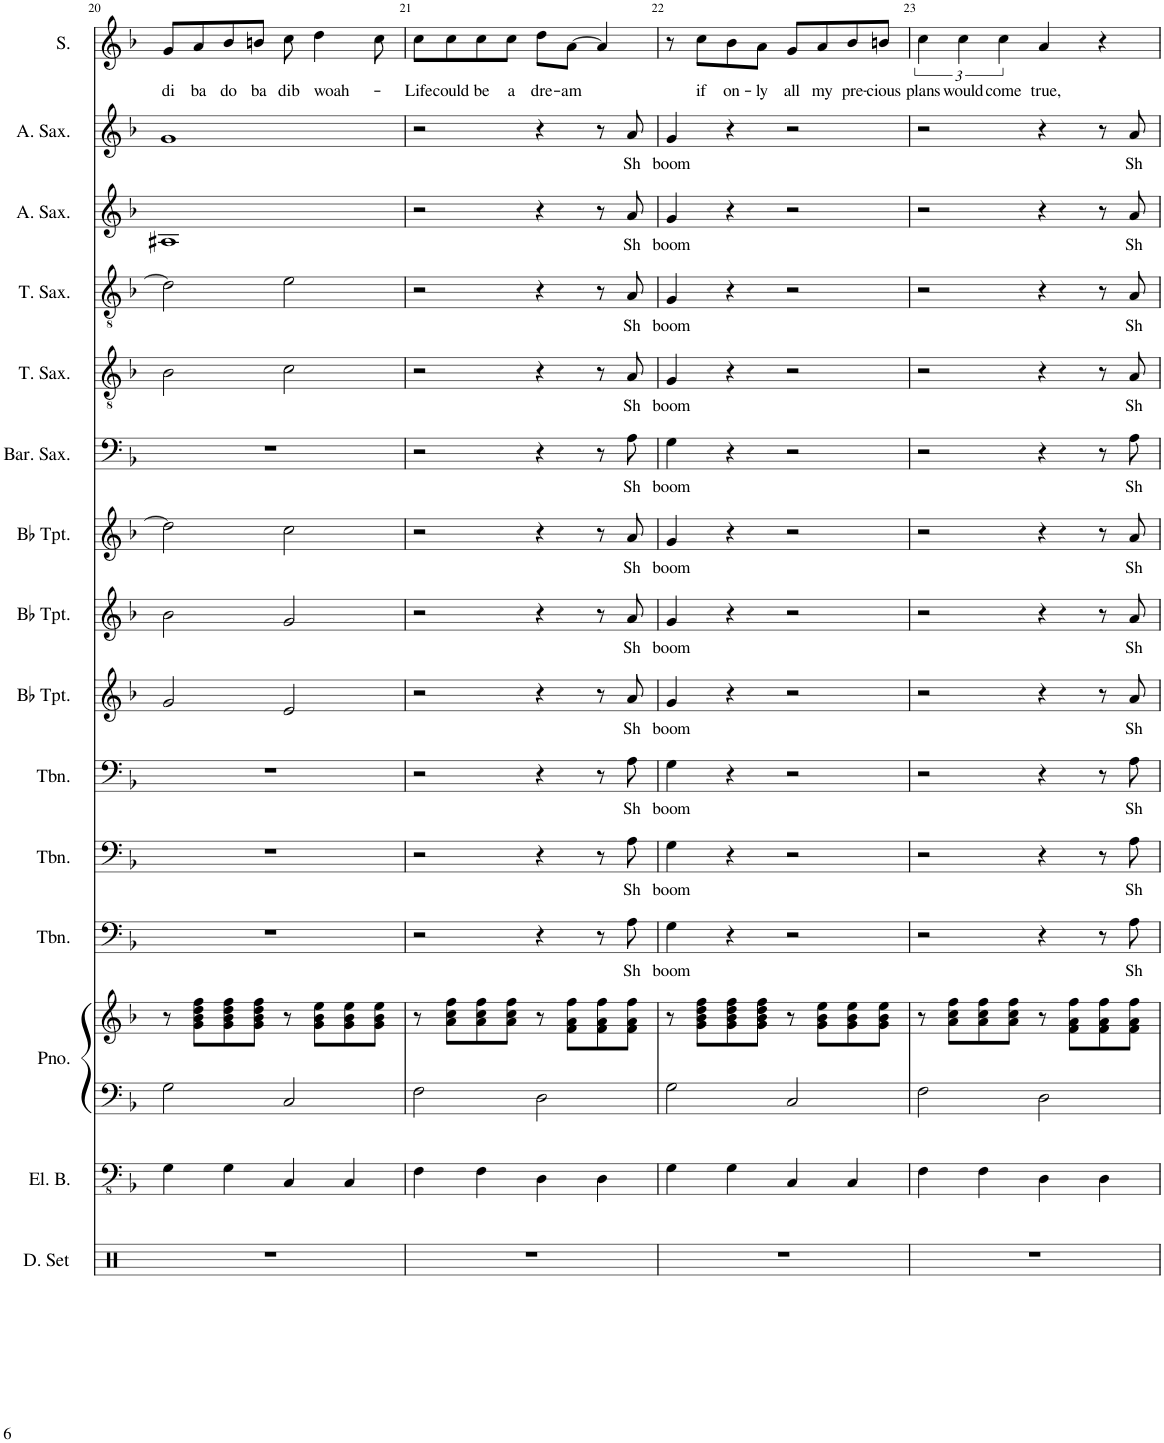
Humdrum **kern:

**kern	**kern	**kern	**kern	**kern	**text	**kern	**text	**kern	**text	**kern	**text	**kern	**text	**kern	**text	**kern	**text	**kern	**text	**kern	**text	**kern	**text	**kern	**text	**kern	**text
*part15	*part14	*part13	*part13	*part12	*part12	*part11	*part11	*part10	*part10	*part9	*part9	*part8	*part8	*part7	*part7	*part6	*part6	*part5	*part5	*part4	*part4	*part3	*part3	*part2	*part2	*part1	*part1
*staff16	*staff15	*staff14	*staff13	*staff12	*staff12	*staff11	*staff11	*staff10	*staff10	*staff9	*staff9	*staff8	*staff8	*staff7	*staff7	*staff6	*staff6	*staff5	*staff5	*staff4	*staff4	*staff3	*staff3	*staff2	*staff2	*staff1	*staff1
*I"Drumset	*I"Electric Bass	*I"Piano	*	*I"Trombone	*	*I"Trombone	*	*I"Trombone	*	*I"Bb Trumpet	*	*I"Bb Trumpet	*	*I"Bb Trumpet	*	*I"Baritone Saxophone	*	*I"Tenor Saxophone	*	*I"Tenor Saxophone	*	*I"Alto Saxophone	*	*I"Alto Saxophone	*	*I"Soprano	*
*I'D. Set	*I'El. B.	*I'Pno.	*	*I'Tbn.	*	*I'Tbn.	*	*I'Tbn.	*	*I'Bb Tpt.	*	*I'Bb Tpt.	*	*I'Bb Tpt.	*	*I'Bar. Sax.	*	*I'T. Sax.	*	*I'T. Sax.	*	*I'A. Sax.	*	*I'A. Sax.	*	*I'S.	*
!!LO:PB:g=z
*clefX	*clefFv4	*clefF4	*clefG2	*clefF4	*	*clefF4	*	*clefF4	*	*clefG2	*	*clefG2	*	*clefG2	*	*clefF4	*	*clefGv2	*	*clefGv2	*	*clefG2	*	*clefG2	*	*clefG2	*
*	*	*	*	*	*	*	*	*	*	*ITrd1c2	*	*ITrd1c2	*	*ITrd1c2	*	*ITrd12c21	*	*ITrd8c14	*	*ITrd8c14	*	*ITrd5c9	*	*ITrd5c9	*	*	*
*k[]	*k[b-]	*k[b-]	*k[b-]	*k[b-]	*	*k[b-]	*	*k[b-]	*	*k[b-]	*	*k[b-]	*	*k[b-]	*	*k[b-]	*	*k[b-]	*	*k[b-]	*	*k[b-]	*	*k[b-]	*	*k[b-]	*
*M4/4	*M4/4	*M4/4	*M4/4	*M4/4	*	*M4/4	*	*M4/4	*	*M4/4	*	*M4/4	*	*M4/4	*	*M4/4	*	*M4/4	*	*M4/4	*	*M4/4	*	*M4/4	*	*M4/4	*
*met(c)	*met(c)	*met(c)	*met(c)	*met(c)	*	*met(c)	*	*met(c)	*	*met(c)	*	*met(c)	*	*met(c)	*	*met(c)	*	*met(c)	*	*met(c)	*	*met(c)	*	*met(c)	*	*met(c)	*
=20	=20	=20	=20	=20	=20	=20	=20	=20	=20	=20	=20	=20	=20	=20	=20	=20	=20	=20	=20	=20	=20	=20	=20	=20	=20	=20	=20
!	!	!	!	!	!	!	!	!	!	!	!	!	!	!	!	!	!	!	!	!	!	!	!	!	!	!	!LO:LY:b
1r	4GG\	2G\	8r	1r	.	1r	.	1r	.	2g/	.	2b-\	.	2dd\]	.	1r	.	2B-\	.	2d\]	.	1A#X	.	1g	.	8g/L	di
!	!	!	!	!	!	!	!	!	!	!	!	!	!	!	!	!	!	!	!	!	!	!	!	!	!	!	!LO:LY:b
.	.	.	8g\ 8b-\ 8dd\ 8ff\L	.	.	.	.	.	.	.	.	.	.	.	.	.	.	.	.	.	.	.	.	.	.	8a/	ba
!	!	!	!	!	!	!	!	!	!	!	!	!	!	!	!	!	!	!	!	!	!	!	!	!	!	!	!LO:LY:b
.	4GG\	.	8g\ 8b-\ 8dd\ 8ff\	.	.	.	.	.	.	.	.	.	.	.	.	.	.	.	.	.	.	.	.	.	.	8b-/	do
!	!	!	!	!	!	!	!	!	!	!	!	!	!	!	!	!	!	!	!	!	!	!	!	!	!	!	!LO:LY:b
.	.	.	8g\ 8b-\ 8dd\ 8ff\J	.	.	.	.	.	.	.	.	.	.	.	.	.	.	.	.	.	.	.	.	.	.	8bn/J	ba
!	!	!	!	!	!	!	!	!	!	!	!	!	!	!	!	!	!	!	!	!	!	!	!	!	!	!	!LO:LY:b
.	4CC/	2C/	8r	.	.	.	.	.	.	2e/	.	2g/	.	2cc\	.	.	.	2c\	.	2e\	.	.	.	.	.	8cc\	dib
!	!	!	!	!	!	!	!	!	!	!	!	!	!	!	!	!	!	!	!	!	!	!	!	!	!	!	!LO:LY:b
.	.	.	8g\ 8b-\ 8ee\L	.	.	.	.	.	.	.	.	.	.	.	.	.	.	.	.	.	.	.	.	.	.	4dd\	woah-
.	4CC/	.	8g\ 8b-\ 8ee\	.	.	.	.	.	.	.	.	.	.	.	.	.	.	.	.	.	.	.	.	.	.	.	.
.	.	.	8g\ 8b-\ 8ee\J	.	.	.	.	.	.	.	.	.	.	.	.	.	.	.	.	.	.	.	.	.	.	8cc\	.
=21	=21	=21	=21	=21	=21	=21	=21	=21	=21	=21	=21	=21	=21	=21	=21	=21	=21	=21	=21	=21	=21	=21	=21	=21	=21	=21	=21
!	!	!	!	!	!	!	!	!	!	!	!	!	!	!	!	!	!	!	!	!	!	!	!	!	!	!	!LO:LY:b
1r	4FF\	2F\	8r	2r	.	2r	.	2r	.	2r	.	2r	.	2r	.	2r	.	2r	.	2r	.	2r	.	2r	.	8cc\L	-Life
!	!	!	!	!	!	!	!	!	!	!	!	!	!	!	!	!	!	!	!	!	!	!	!	!	!	!	!LO:LY:b
.	.	.	8a\ 8cc\ 8ff\L	.	.	.	.	.	.	.	.	.	.	.	.	.	.	.	.	.	.	.	.	.	.	8cc\	could
!	!	!	!	!	!	!	!	!	!	!	!	!	!	!	!	!	!	!	!	!	!	!	!	!	!	!	!LO:LY:b
.	4FF\	.	8a\ 8cc\ 8ff\	.	.	.	.	.	.	.	.	.	.	.	.	.	.	.	.	.	.	.	.	.	.	8cc\	be
!	!	!	!	!	!	!	!	!	!	!	!	!	!	!	!	!	!	!	!	!	!	!	!	!	!	!	!LO:LY:b
.	.	.	8a\ 8cc\ 8ff\J	.	.	.	.	.	.	.	.	.	.	.	.	.	.	.	.	.	.	.	.	.	.	8cc\J	a
!	!	!	!	!	!	!	!	!	!	!	!	!	!	!	!	!	!	!	!	!	!	!	!	!	!	!	!LO:LY:b
.	4DD\	2D\	8r	4r	.	4r	.	4r	.	4r	.	4r	.	4r	.	4r	.	4r	.	4r	.	4r	.	4r	.	8dd\L	dre-
!	!	!	!	!	!	!	!	!	!	!	!	!	!	!	!	!	!	!	!	!	!	!	!	!	!	!	!LO:LY:b
.	.	.	8f\ 8a\ 8ff\L	.	.	.	.	.	.	.	.	.	.	.	.	.	.	.	.	.	.	.	.	.	.	[8a\J	-am
.	4DD\	.	8f\ 8a\ 8ff\	8r	.	8r	.	8r	.	8r	.	8r	.	8r	.	8r	.	8r	.	8r	.	8r	.	8r	.	4a/]	.
!	!	!	!	!	!LO:LY:b	!	!LO:LY:b	!	!LO:LY:b	!	!LO:LY:b	!	!LO:LY:b	!	!LO:LY:b	!	!LO:LY:b	!	!LO:LY:b	!	!LO:LY:b	!	!LO:LY:b	!	!LO:LY:b	!	!
.	.	.	8f\ 8a\ 8ff\J	8A\	Sh	8A\	Sh	8A\	Sh	8a/	Sh	8a/	Sh	8a/	Sh	8A\	Sh	8A/	Sh	8A/	Sh	8a/	Sh	8a/	Sh	.	.
=22	=22	=22	=22	=22	=22	=22	=22	=22	=22	=22	=22	=22	=22	=22	=22	=22	=22	=22	=22	=22	=22	=22	=22	=22	=22	=22	=22
!	!	!	!	!	!LO:LY:b	!	!LO:LY:b	!	!LO:LY:b	!	!LO:LY:b	!	!LO:LY:b	!	!LO:LY:b	!	!LO:LY:b	!	!LO:LY:b	!	!LO:LY:b	!	!LO:LY:b	!	!LO:LY:b	!	!
1r	4GG\	2G\	8r	4G\	boom	4G\	boom	4G\	boom	4g/	boom	4g/	boom	4g/	boom	4G\	boom	4G/	boom	4G/	boom	4g/	boom	4g/	boom	8r	.
!	!	!	!	!	!	!	!	!	!	!	!	!	!	!	!	!	!	!	!	!	!	!	!	!	!	!	!LO:LY:b
.	.	.	8g\ 8b-\ 8dd\ 8ff\L	.	.	.	.	.	.	.	.	.	.	.	.	.	.	.	.	.	.	.	.	.	.	8cc\L	if
!	!	!	!	!	!	!	!	!	!	!	!	!	!	!	!	!	!	!	!	!	!	!	!	!	!	!	!LO:LY:b
.	4GG\	.	8g\ 8b-\ 8dd\ 8ff\	4r	.	4r	.	4r	.	4r	.	4r	.	4r	.	4r	.	4r	.	4r	.	4r	.	4r	.	8b-\	on-
!	!	!	!	!	!	!	!	!	!	!	!	!	!	!	!	!	!	!	!	!	!	!	!	!	!	!	!LO:LY:b
.	.	.	8g\ 8b-\ 8dd\ 8ff\J	.	.	.	.	.	.	.	.	.	.	.	.	.	.	.	.	.	.	.	.	.	.	8a\J	-ly
!	!	!	!	!	!	!	!	!	!	!	!	!	!	!	!	!	!	!	!	!	!	!	!	!	!	!	!LO:LY:b
.	4CC/	2C/	8r	2r	.	2r	.	2r	.	2r	.	2r	.	2r	.	2r	.	2r	.	2r	.	2r	.	2r	.	8g/L	all
!	!	!	!	!	!	!	!	!	!	!	!	!	!	!	!	!	!	!	!	!	!	!	!	!	!	!	!LO:LY:b
.	.	.	8g\ 8b-\ 8ee\L	.	.	.	.	.	.	.	.	.	.	.	.	.	.	.	.	.	.	.	.	.	.	8a/	my
!	!	!	!	!	!	!	!	!	!	!	!	!	!	!	!	!	!	!	!	!	!	!	!	!	!	!	!LO:LY:b
.	4CC/	.	8g\ 8b-\ 8ee\	.	.	.	.	.	.	.	.	.	.	.	.	.	.	.	.	.	.	.	.	.	.	8b-/	pre-
!	!	!	!	!	!	!	!	!	!	!	!	!	!	!	!	!	!	!	!	!	!	!	!	!	!	!	!LO:LY:b
.	.	.	8g\ 8b-\ 8ee\J	.	.	.	.	.	.	.	.	.	.	.	.	.	.	.	.	.	.	.	.	.	.	8bn/J	-cious
=23	=23	=23	=23	=23	=23	=23	=23	=23	=23	=23	=23	=23	=23	=23	=23	=23	=23	=23	=23	=23	=23	=23	=23	=23	=23	=23	=23
!	!	!	!	!	!	!	!	!	!	!	!	!	!	!	!	!	!	!	!	!	!	!	!	!	!	!	!LO:LY:b
1r	4FF\	2F\	8r	2r	.	2r	.	2r	.	2r	.	2r	.	2r	.	2r	.	2r	.	2r	.	2r	.	2r	.	6cc\	plans
.	.	.	8a\ 8cc\ 8ff\L	.	.	.	.	.	.	.	.	.	.	.	.	.	.	.	.	.	.	.	.	.	.	.	.
!	!	!	!	!	!	!	!	!	!	!	!	!	!	!	!	!	!	!	!	!	!	!	!	!	!	!	!LO:LY:b
.	.	.	.	.	.	.	.	.	.	.	.	.	.	.	.	.	.	.	.	.	.	.	.	.	.	6cc\	would
.	4FF\	.	8a\ 8cc\ 8ff\	.	.	.	.	.	.	.	.	.	.	.	.	.	.	.	.	.	.	.	.	.	.	.	.
!	!	!	!	!	!	!	!	!	!	!	!	!	!	!	!	!	!	!	!	!	!	!	!	!	!	!	!LO:LY:b
.	.	.	.	.	.	.	.	.	.	.	.	.	.	.	.	.	.	.	.	.	.	.	.	.	.	6cc\	come
.	.	.	8a\ 8cc\ 8ff\J	.	.	.	.	.	.	.	.	.	.	.	.	.	.	.	.	.	.	.	.	.	.	.	.
!	!	!	!	!	!	!	!	!	!	!	!	!	!	!	!	!	!	!	!	!	!	!	!	!	!	!	!LO:LY:b
.	4DD\	2D\	8r	4r	.	4r	.	4r	.	4r	.	4r	.	4r	.	4r	.	4r	.	4r	.	4r	.	4r	.	4a/	true,
.	.	.	8f\ 8a\ 8ff\L	.	.	.	.	.	.	.	.	.	.	.	.	.	.	.	.	.	.	.	.	.	.	.	.
.	4DD\	.	8f\ 8a\ 8ff\	8r	.	8r	.	8r	.	8r	.	8r	.	8r	.	8r	.	8r	.	8r	.	8r	.	8r	.	4r	.
!	!	!	!	!	!LO:LY:b	!	!LO:LY:b	!	!LO:LY:b	!	!LO:LY:b	!	!LO:LY:b	!	!LO:LY:b	!	!LO:LY:b	!	!LO:LY:b	!	!LO:LY:b	!	!LO:LY:b	!	!LO:LY:b	!	!
.	.	.	8f\ 8a\ 8ff\J	8A\	Sh	8A\	Sh	8A\	Sh	8a/	Sh	8a/	Sh	8a/	Sh	8A\	Sh	8A/	Sh	8A/	Sh	8a/	Sh	8a/	Sh	.	.
=	=	=	=	=	=	=	=	=	=	=	=	=	=	=	=	=	=	=	=	=	=	=	=	=	=	=	=
*-	*-	*-	*-	*-	*-	*-	*-	*-	*-	*-	*-	*-	*-	*-	*-	*-	*-	*-	*-	*-	*-	*-	*-	*-	*-	*-	*-
